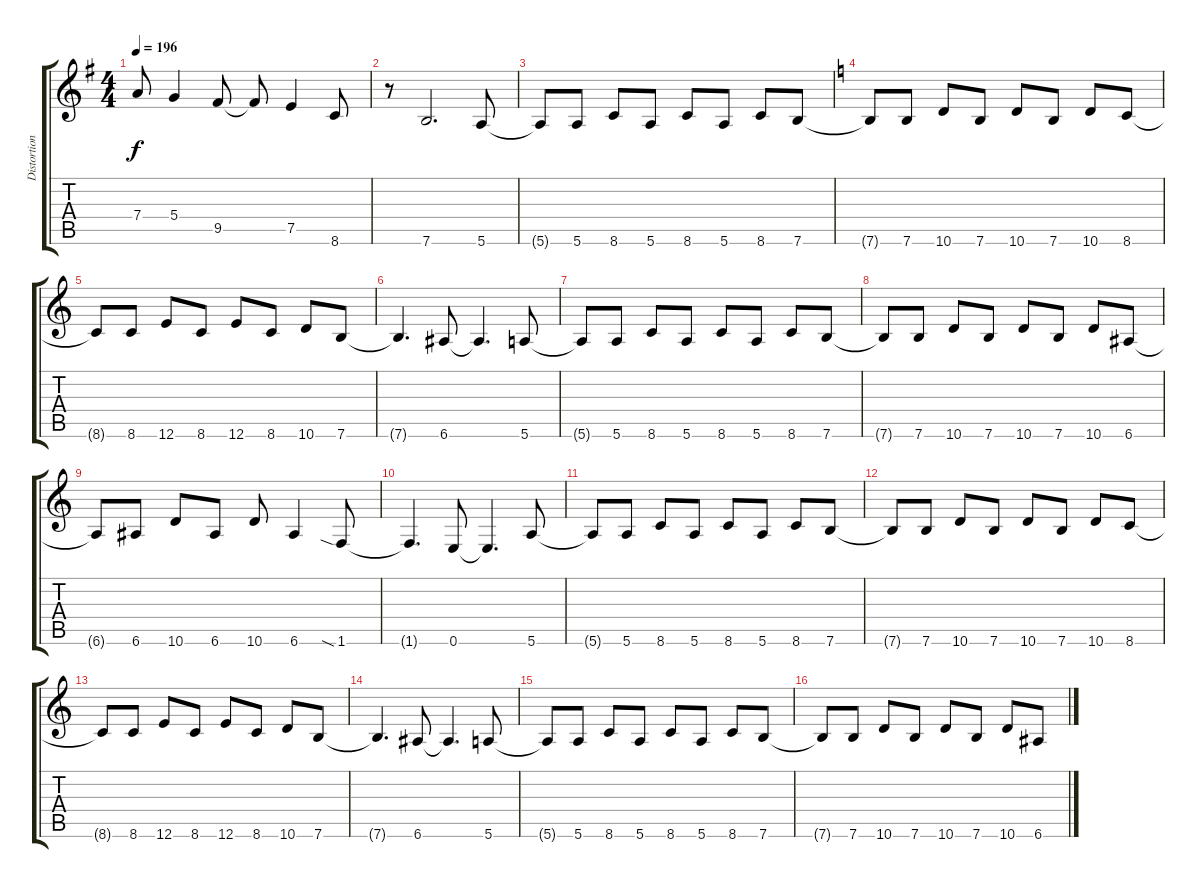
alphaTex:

\track ("Distortion Gtr" "Distortion") {instrument distortionguitar}
\staff {score tabs}
\tuning (E4 B3 G3 D3 A2 E2) {hide}
\ts (4 4)
\tempo 196
\clef g2
\ks g
7.4{t}.8{dy f} 5.4.4 9.5.8 9.5{t}.8 7.5.4 8.6.8 |
r.8 7.6.2{d} 5.6.8 |
5.6{t}.8 5.6.8 8.6.8 5.6.8 8.6.8 5.6.8 8.6.8 7.6.8 |
\ks c
7.6{t}.8 7.6.8 10.6.8 7.6.8 10.6.8 7.6.8 10.6.8 8.6.8 |
8.6{t}.8 8.6.8 12.6.8 8.6.8 12.6.8 8.6.8 10.6.8 7.6.8 |
7.6{t}.4{d} 6.6.8 6.6{t}.4{d} 5.6.8 |
5.6{t}.8 5.6.8 8.6.8 5.6.8 8.6.8 5.6.8 8.6.8 7.6.8 |
7.6{t}.8 7.6.8 10.6.8 7.6.8 10.6.8 7.6.8 10.6.8 6.6.8 |
6.6{t}.8 6.6.8 10.6.8 6.6.8 10.6.8 6.6.4 1.6{sia}.8 |
1.6{t}.4{d} 0.6.8 0.6{t}.4{d} 5.6.8 |
5.6{t}.8 5.6.8 8.6.8 5.6.8 8.6.8 5.6.8 8.6.8 7.6.8 |
7.6{t}.8 7.6.8 10.6.8 7.6.8 10.6.8 7.6.8 10.6.8 8.6.8 |
8.6{t}.8 8.6.8 12.6.8 8.6.8 12.6.8 8.6.8 10.6.8 7.6.8 |
7.6{t}.4{d} 6.6.8 6.6{t}.4{d} 5.6.8 |
5.6{t}.8 5.6.8 8.6.8 5.6.8 8.6.8 5.6.8 8.6.8 7.6.8 |
7.6{t}.8 7.6.8 10.6.8 7.6.8 10.6.8 7.6.8 10.6.8 6.6.8
